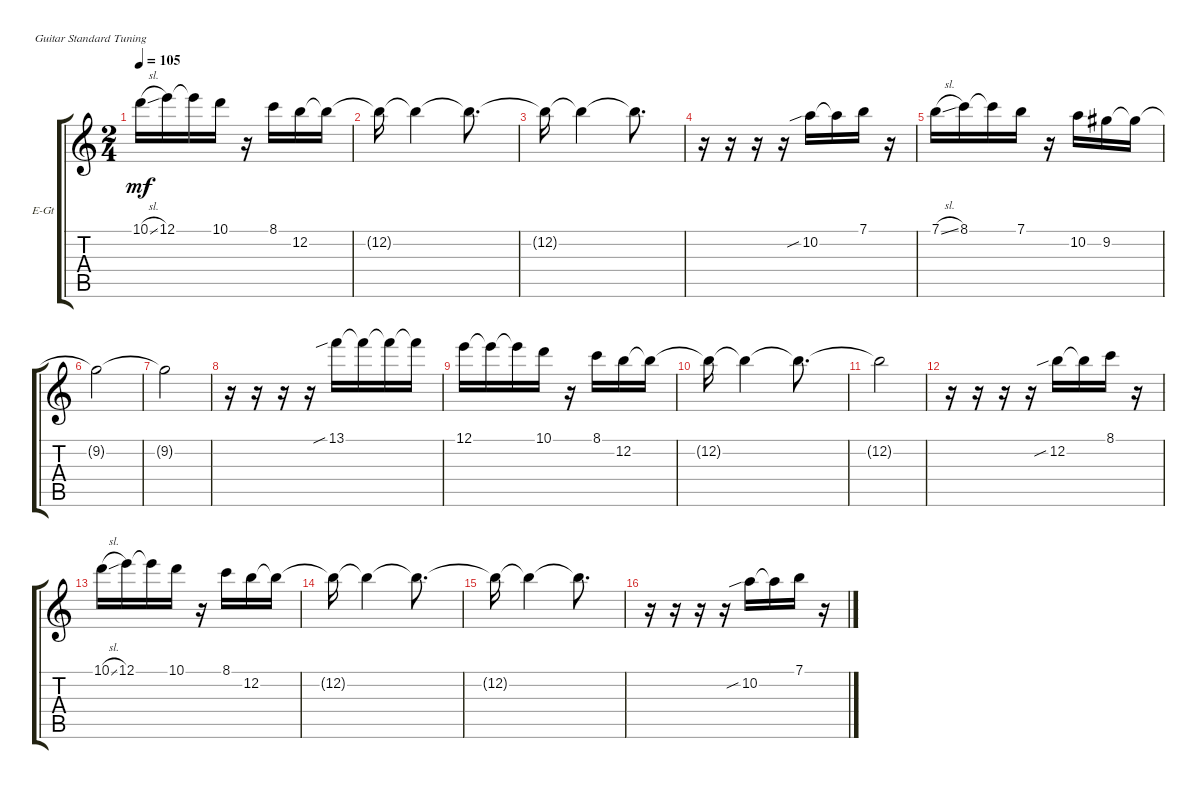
\defaultSystemsLayout 4
\bracketExtendMode groupsimilarinstruments
\firstSystemTrackNameOrientation horizontal
\otherSystemsTrackNameOrientation horizontal
\track ("Al Di Electric" "E-Gt") {instrument overdrivenguitar}
\staff {score tabs}
\tuning (E4 B3 G3 D3 A2 E2)
\ts (2 4)
\tempo 105
\clef g2
\ks c
10.1{sl}.16{dy mf} 12.1.16 12.1{t}.16 10.1.16 r.16 8.1.16 12.2.16 12.2{t}.16 |
12.2{t}.16 12.2{t}.4 12.2{t}.8{d} |
12.2{t}.16 12.2{t}.4 12.2{t}.8{d} |
r.16 r.16 r.16 r.16 10.2{sib}.16 10.2{t}.16 7.1.16 r.16 |
7.1{sl}.16 8.1.16 8.1{t}.16 7.1.16 r.16 10.2.16 9.2.16 9.2{t}.16 |
9.2{t}.2 |
9.2{t}.2 |
r.16 r.16 r.16 r.16 13.1{sib}.16 13.1{t}.16 13.1{t}.16 13.1{t}.16 |
12.1.16 12.1{t}.16 12.1{t}.16 10.1.16 r.16 8.1.16 12.2.16 12.2{t}.16 |
12.2{t}.16 12.2{t}.4 12.2{t}.8{d} |
12.2{t}.2 |
r.16 r.16 r.16 r.16 12.2{sib}.16 12.2{t}.16 8.1.16 r.16 |
10.1{sl}.16 12.1.16 12.1{t}.16 10.1.16 r.16 8.1.16 12.2.16 12.2{t}.16 |
12.2{t}.16 12.2{t}.4 12.2{t}.8{d} |
12.2{t}.16 12.2{t}.4 12.2{t}.8{d} |
r.16 r.16 r.16 r.16 10.2{sib}.16 10.2{t}.16 7.1.16 r.16
